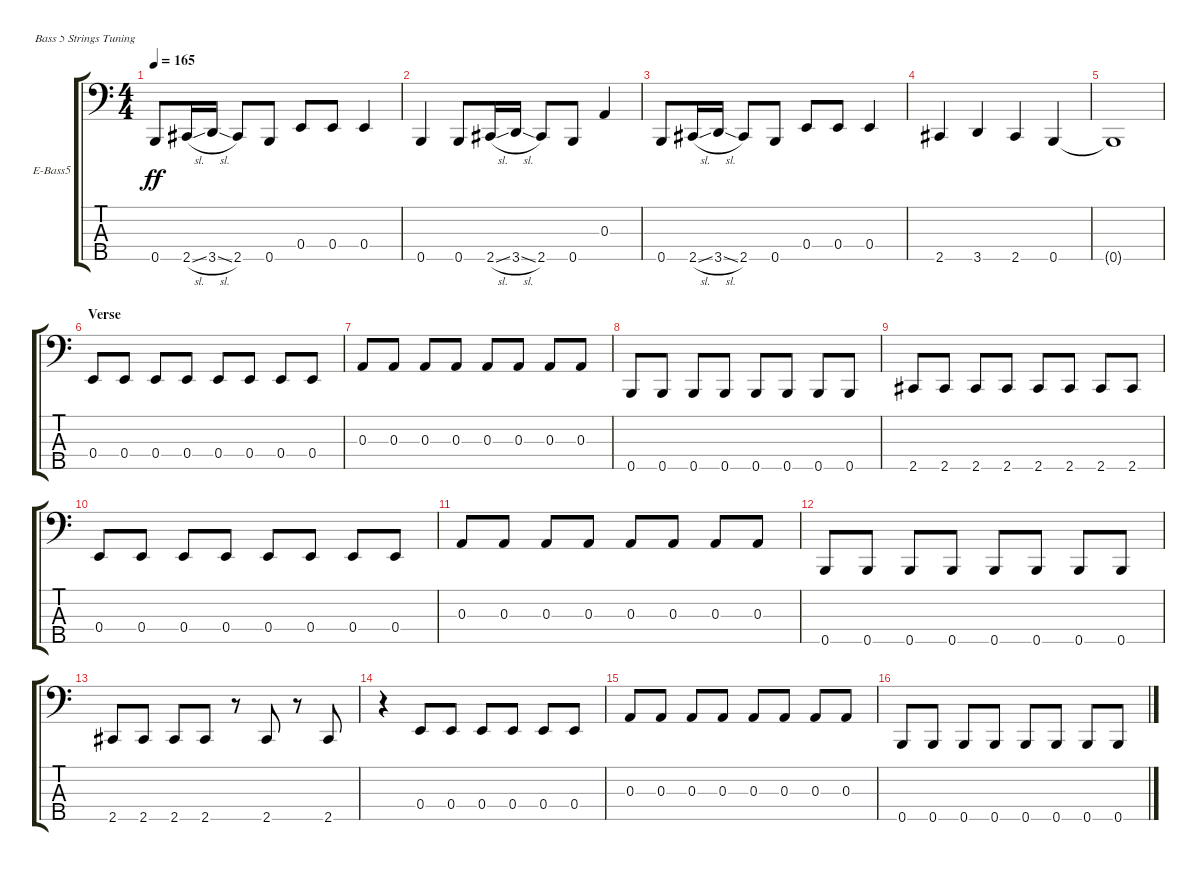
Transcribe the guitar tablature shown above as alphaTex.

\defaultSystemsLayout 4
\bracketExtendMode groupsimilarinstruments
\firstSystemTrackNameOrientation horizontal
\otherSystemsTrackNameOrientation horizontal
\track ("Bass" "E-Bass5") {instrument electricbassfinger}
\staff {score tabs}
\tuning (G2 D2 A1 E1 B0)
\ts (4 4)
\tempo 165
\clef f4
\scale
0.333333
\ks c
0.5.8{dy ff} 2.5{sl}.16 3.5{sl}.16 2.5.8 0.5.8 0.4.8 0.4.8 0.4.4 |
\scale
0.333333 0.5.4 0.5.8 2.5{sl}.16 3.5{sl}.16 2.5.8 0.5.8 0.3.4 |
\scale
0.333333 0.5.8 2.5{sl}.16 3.5{sl}.16 2.5.8 0.5.8 0.4.8 0.4.8 0.4.4 |
\scale
0.333333 2.5.4 3.5.4 2.5.4 0.5.4 |
\scale
0.333333 0.5{t}.1 |
\section ("" "Verse")
\scale
0.333333 0.4.8 0.4.8 0.4.8 0.4.8 0.4.8 0.4.8 0.4.8 0.4.8 |
\scale
0.333333 0.3.8 0.3.8 0.3.8 0.3.8 0.3.8 0.3.8 0.3.8 0.3.8 |
\scale
0.333333 0.5.8 0.5.8 0.5.8 0.5.8 0.5.8 0.5.8 0.5.8 0.5.8 |
\scale
0.333333 2.5.8 2.5.8 2.5.8 2.5.8 2.5.8 2.5.8 2.5.8 2.5.8 |
\scale
0.333333 0.4.8 0.4.8 0.4.8 0.4.8 0.4.8 0.4.8 0.4.8 0.4.8 |
\scale
0.333333 0.3.8 0.3.8 0.3.8 0.3.8 0.3.8 0.3.8 0.3.8 0.3.8 |
\scale
0.333333 0.5.8 0.5.8 0.5.8 0.5.8 0.5.8 0.5.8 0.5.8 0.5.8 |
\scale
0.333333 2.5.8 2.5.8 2.5.8 2.5.8 r.8 2.5.8 r.8 2.5.8 |
\scale
0.333333 r.4 0.4.8 0.4.8 0.4.8 0.4.8 0.4.8 0.4.8 |
\scale
0.333333 0.3.8 0.3.8 0.3.8 0.3.8 0.3.8 0.3.8 0.3.8 0.3.8 |
\scale
0.333333 0.5.8 0.5.8 0.5.8 0.5.8 0.5.8 0.5.8 0.5.8 0.5.8
